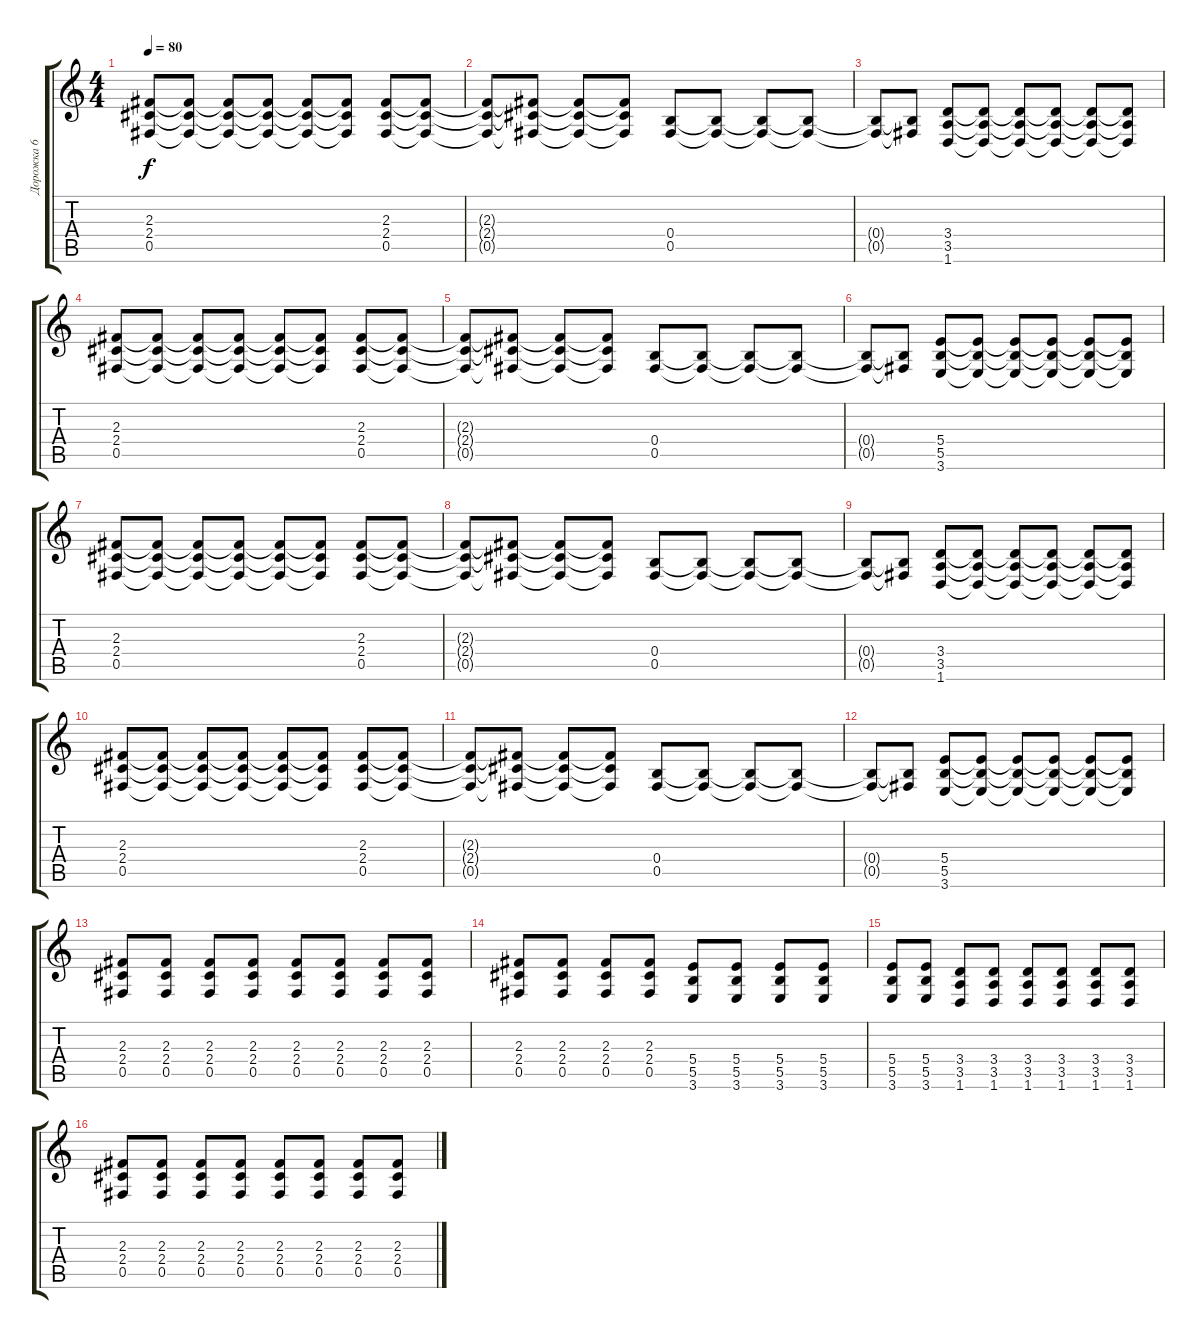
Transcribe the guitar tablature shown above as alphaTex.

\track ("Дорожка 6" "Дорожка 6") {instrument overdrivenguitar}
\staff {score tabs}
\tuning (Db4 Ab3 E3 B2 Gb2 Db2) {hide}
\ts (4 4)
\tempo 80
\clef g2
\ks c
(2.3 2.4 0.5).8{dy f} (2.3{t} 2.4{t} 0.5{t}).8 (2.3{t} 2.4{t} 0.5{t}).8 (2.3{t} 2.4{t} 0.5{t}).8 (2.3{t} 2.4{t} 0.5{t}).8 (2.3{t} 2.4{t} 0.5{t}).8 (2.3 2.4 0.5).8 (2.3{t} 2.4{t} 0.5{t}).8 |
(2.3{t} 2.4{t} 0.5{t}).8 (2.3{t} 2.4{t} 0.5{t}).8 (2.3{t} 2.4{t} 0.5{t}).8 (2.3{t} 2.4{t} 0.5{t}).8 (0.4 0.5).8 (0.4{t} 0.5{t}).8 (0.4{t} 0.5{t}).8 (0.4{t} 0.5{t}).8 |
(0.4{t} 0.5{t}).8 (0.4{t} 0.5{t}).8 (3.4 3.5 1.6).8 (3.4{t} 3.5{t} 1.6{t}).8 (3.4{t} 3.5{t} 1.6{t}).8 (3.4{t} 3.5{t} 1.6{t}).8 (3.4{t} 3.5{t} 1.6{t}).8 (3.4{t} 3.5{t} 1.6{t}).8 |
(2.3 2.4 0.5).8 (2.3{t} 2.4{t} 0.5{t}).8 (2.3{t} 2.4{t} 0.5{t}).8 (2.3{t} 2.4{t} 0.5{t}).8 (2.3{t} 2.4{t} 0.5{t}).8 (2.3{t} 2.4{t} 0.5{t}).8 (2.3 2.4 0.5).8 (2.3{t} 2.4{t} 0.5{t}).8 |
(2.3{t} 2.4{t} 0.5{t}).8 (2.3{t} 2.4{t} 0.5{t}).8 (2.3{t} 2.4{t} 0.5{t}).8 (2.3{t} 2.4{t} 0.5{t}).8 (0.4 0.5).8 (0.4{t} 0.5{t}).8 (0.4{t} 0.5{t}).8 (0.4{t} 0.5{t}).8 |
(0.4{t} 0.5{t}).8 (0.4{t} 0.5{t}).8 (5.4 5.5 3.6).8 (5.4{t} 5.5{t} 3.6{t}).8 (5.4{t} 5.5{t} 3.6{t}).8 (5.4{t} 5.5{t} 3.6{t}).8 (5.4{t} 5.5{t} 3.6{t}).8 (5.4{t} 5.5{t} 3.6{t}).8 |
(2.3 2.4 0.5).8 (2.3{t} 2.4{t} 0.5{t}).8 (2.3{t} 2.4{t} 0.5{t}).8 (2.3{t} 2.4{t} 0.5{t}).8 (2.3{t} 2.4{t} 0.5{t}).8 (2.3{t} 2.4{t} 0.5{t}).8 (2.3 2.4 0.5).8 (2.3{t} 2.4{t} 0.5{t}).8 |
(2.3{t} 2.4{t} 0.5{t}).8 (2.3{t} 2.4{t} 0.5{t}).8 (2.3{t} 2.4{t} 0.5{t}).8 (2.3{t} 2.4{t} 0.5{t}).8 (0.4 0.5).8 (0.4{t} 0.5{t}).8 (0.4{t} 0.5{t}).8 (0.4{t} 0.5{t}).8 |
(0.4{t} 0.5{t}).8 (0.4{t} 0.5{t}).8 (3.4 3.5 1.6).8 (3.4{t} 3.5{t} 1.6{t}).8 (3.4{t} 3.5{t} 1.6{t}).8 (3.4{t} 3.5{t} 1.6{t}).8 (3.4{t} 3.5{t} 1.6{t}).8 (3.4{t} 3.5{t} 1.6{t}).8 |
(2.3 2.4 0.5).8 (2.3{t} 2.4{t} 0.5{t}).8 (2.3{t} 2.4{t} 0.5{t}).8 (2.3{t} 2.4{t} 0.5{t}).8 (2.3{t} 2.4{t} 0.5{t}).8 (2.3{t} 2.4{t} 0.5{t}).8 (2.3 2.4 0.5).8 (2.3{t} 2.4{t} 0.5{t}).8 |
(2.3{t} 2.4{t} 0.5{t}).8 (2.3{t} 2.4{t} 0.5{t}).8 (2.3{t} 2.4{t} 0.5{t}).8 (2.3{t} 2.4{t} 0.5{t}).8 (0.4 0.5).8 (0.4{t} 0.5{t}).8 (0.4{t} 0.5{t}).8 (0.4{t} 0.5{t}).8 |
(0.4{t} 0.5{t}).8 (0.4{t} 0.5{t}).8 (5.4 5.5 3.6).8 (5.4{t} 5.5{t} 3.6{t}).8 (5.4{t} 5.5{t} 3.6{t}).8 (5.4{t} 5.5{t} 3.6{t}).8 (5.4{t} 5.5{t} 3.6{t}).8 (5.4{t} 5.5{t} 3.6{t}).8 |
(2.3 2.4 0.5).8 (2.3 2.4 0.5).8 (2.3 2.4 0.5).8 (2.3 2.4 0.5).8 (2.3 2.4 0.5).8 (2.3 2.4 0.5).8 (2.3 2.4 0.5).8 (2.3 2.4 0.5).8 |
(2.3 2.4 0.5).8 (2.3 2.4 0.5).8 (2.3 2.4 0.5).8 (2.3 2.4 0.5).8 (5.4 5.5 3.6).8 (5.4 5.5 3.6).8 (5.4 5.5 3.6).8 (5.4 5.5 3.6).8 |
(5.4 5.5 3.6).8 (5.4 5.5 3.6).8 (3.4 3.5 1.6).8 (3.4 3.5 1.6).8 (3.4 3.5 1.6).8 (3.4 3.5 1.6).8 (3.4 3.5 1.6).8 (3.4 3.5 1.6).8 |
(2.3 2.4 0.5).8 (2.3 2.4 0.5).8 (2.3 2.4 0.5).8 (2.3 2.4 0.5).8 (2.3 2.4 0.5).8 (2.3 2.4 0.5).8 (2.3 2.4 0.5).8 (2.3 2.4 0.5).8
